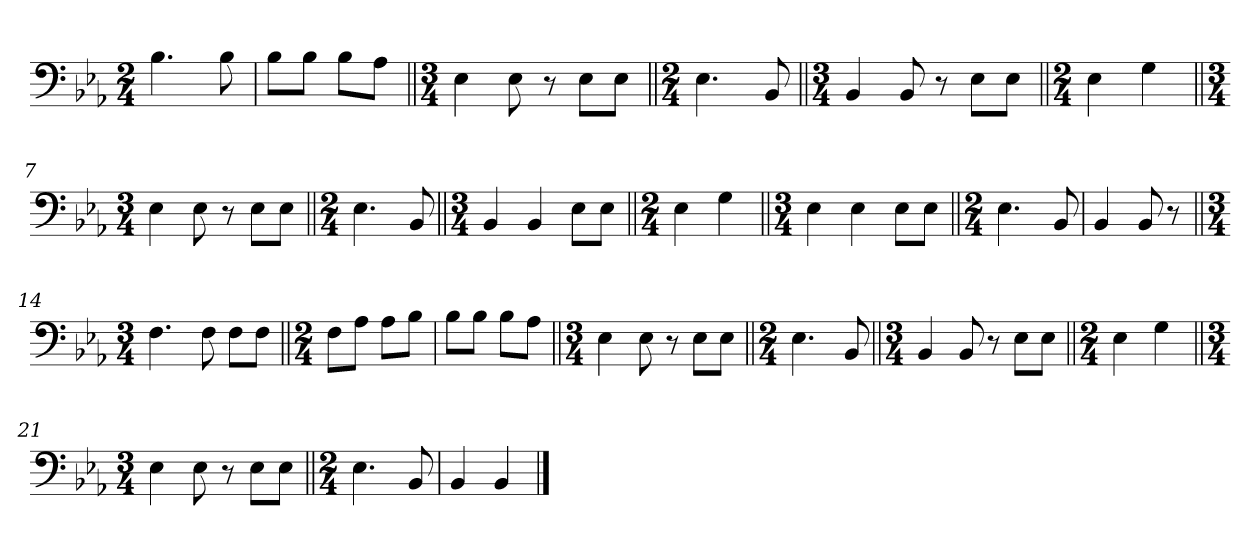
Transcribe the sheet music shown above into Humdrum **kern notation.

**kern
*part1
*staff1
*clefF4
*k[b-e-a-]
*M2/4
=1
4.B-\
8B-\
=2
8B-\L
8B-\J
8B-\L
8A-\J
=3||
*M3/4
4E-\
8E-\
8r
8E-\L
8E-\J
=4||
*M2/4
4.E-\
8BB-/
=5||
*M3/4
4BB-/
8BB-/
8r
8E-\L
8E-\J
=6||
*M2/4
4E-\
4G\
=7||
*M3/4
4E-\
8E-\
8r
8E-\L
8E-\J
=8||
*M2/4
4.E-\
8BB-/
=9||
*M3/4
4BB-/
4BB-/
8E-\L
8E-\J
=10||
*M2/4
4E-\
4G\
=11||
*M3/4
4E-\
4E-\
8E-\L
8E-\J
=12||
*M2/4
4.E-\
8BB-/
=13
4BB-/
8BB-/
8r
=14||
*M3/4
4.F\
8F\
8F\L
8F\J
=15||
*M2/4
8F\L
8A-\J
8A-\L
8B-\J
=16
8B-\L
8B-\J
8B-\L
8A-\J
=17||
*M3/4
4E-\
8E-\
8r
8E-\L
8E-\J
=18||
*M2/4
4.E-\
8BB-/
=19||
*M3/4
4BB-/
8BB-/
8r
8E-\L
8E-\J
=20||
*M2/4
4E-\
4G\
=21||
*M3/4
4E-\
8E-\
8r
8E-\L
8E-\J
=22||
*M2/4
4.E-\
8BB-/
=23
4BB-/
4BB-/
==
*-
